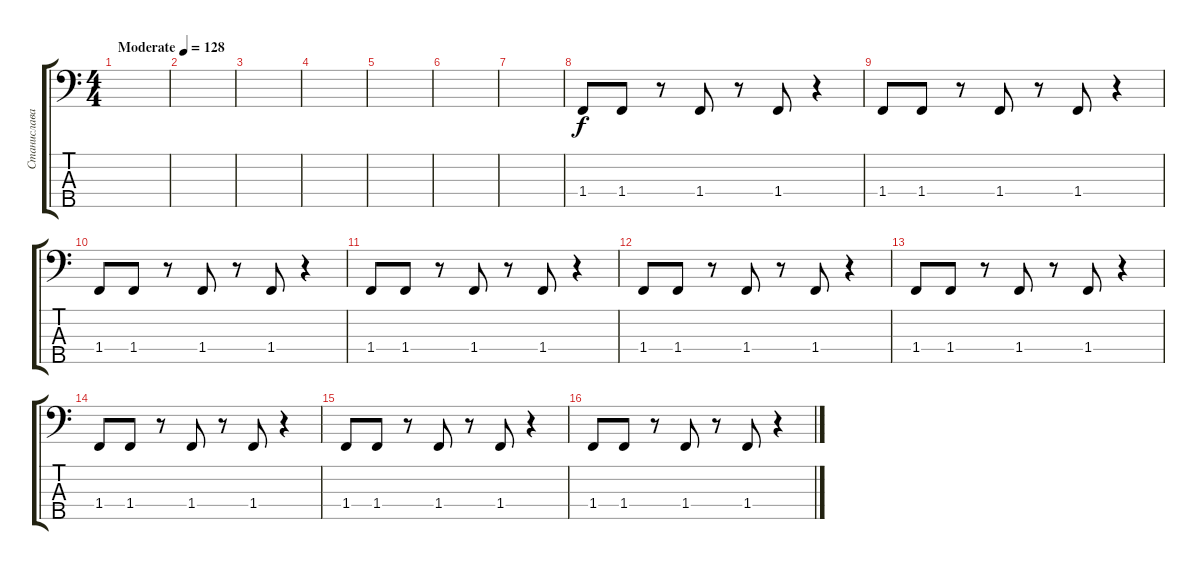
\track ("Станислава Матвеева (бас-гитара)" "Станислава") {instrument electricbasspick}
\staff {score tabs}
\tuning (G2 D2 A1 E1 B0) {hide}
\ts (4 4)
\tempo (128 "Moderate")
\clef f4
\ks c
|
|
|
|
|
|
|
1.4.8 1.4.8 r.8 1.4.8 r.8 1.4.8 r.4 |
1.4.8 1.4.8 r.8 1.4.8 r.8 1.4.8 r.4 |
1.4.8 1.4.8 r.8 1.4.8 r.8 1.4.8 r.4 |
1.4.8 1.4.8 r.8 1.4.8 r.8 1.4.8 r.4 |
1.4.8 1.4.8 r.8 1.4.8 r.8 1.4.8 r.4 |
1.4.8 1.4.8 r.8 1.4.8 r.8 1.4.8 r.4 |
1.4.8 1.4.8 r.8 1.4.8 r.8 1.4.8 r.4 |
1.4.8 1.4.8 r.8 1.4.8 r.8 1.4.8 r.4 |
1.4.8 1.4.8 r.8 1.4.8 r.8 1.4.8 r.4
